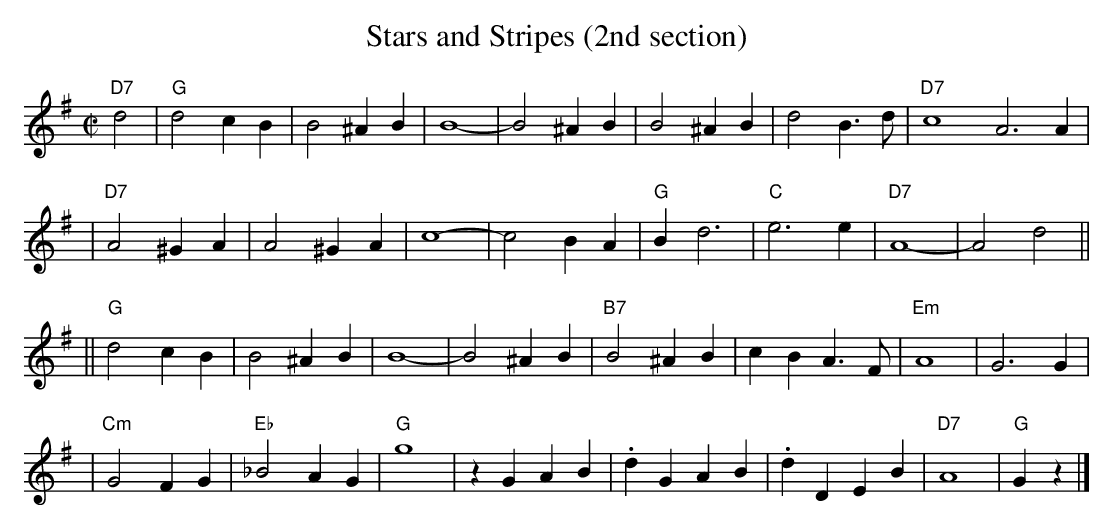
X:1
T: Stars and Stripes (2nd section)
M: C|
L: 1/4
K: G
"D7"d2 \
| "G"d2 cB | B2 ^AB | B4- | B2 ^AB | B2 ^AB | d2 B>d | "D7"c4 A3 A |
| "D7"A2 ^GA | A2 ^GA | c4- | c2 BA | "G"B d3 | "C"e3 e | "D7"A4- | A2 d2 ||
||"G"d2 cB | B2 ^AB | B4- | B2 ^AB | "B7"B2 ^AB | cB A>F | "Em"A4 | G3 G |
| "Cm"G2 FG | "Eb"_B2 AG | "G"g4 | zG AB | .dG AB | .dD EB | "D7"A4 | "G"Gz |]
